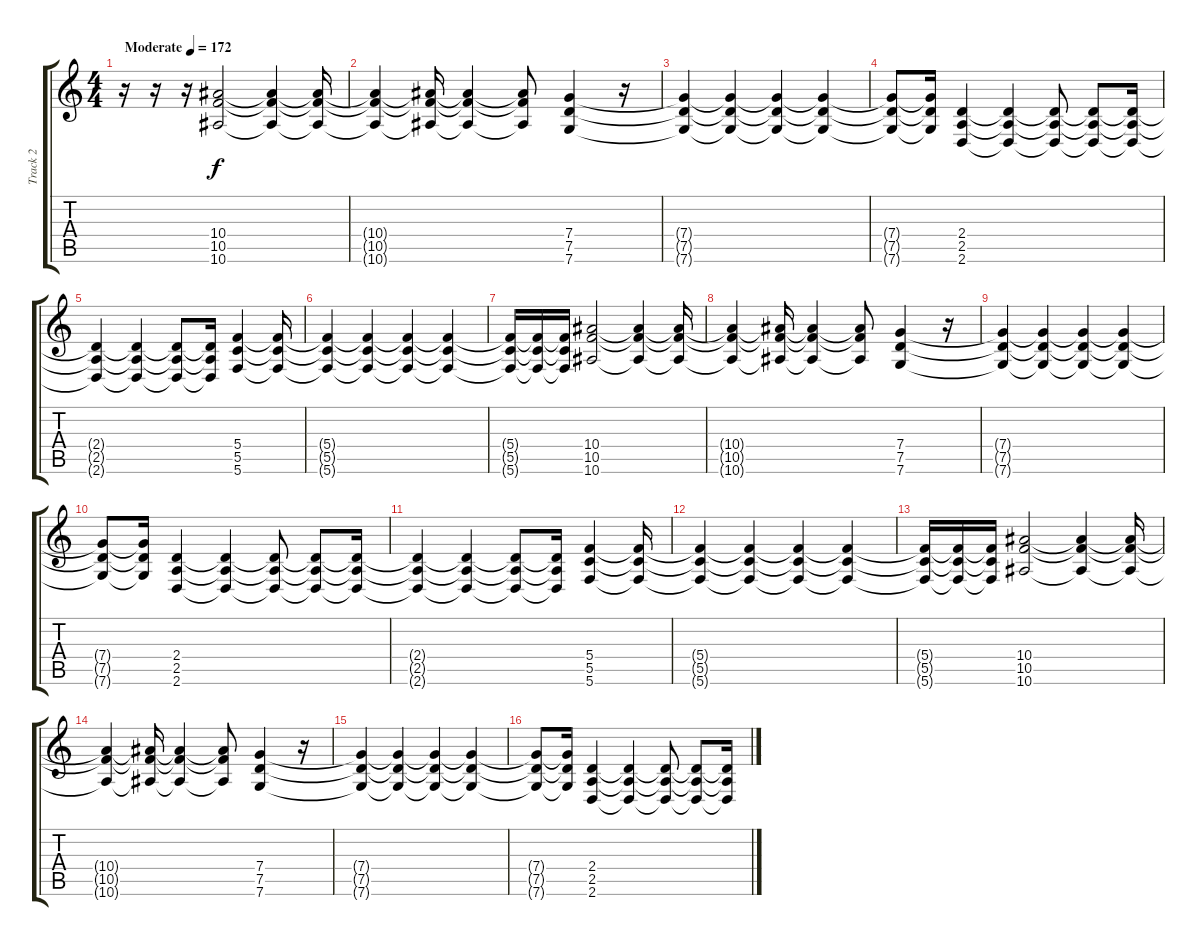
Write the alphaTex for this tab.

\track ("Track 2" "Track 2") {instrument distortionguitar}
\staff {score tabs}
\tuning (D4 A3 F3 C3 G2 C2) {hide}
\ts (4 4)
\tempo (172 "Moderate")
\clef g2
\ks c
r.16{dy f instrument distortionguitar} r.16 r.16 (10.4 10.5 10.6).2 (10.4{t} 10.5{t} 10.6{t}).4 (10.4{t} 10.5{t} 10.6{t}).16 |
(10.4{t} 10.5{t} 10.6{t}).4 (10.4{t} 10.5{t} 10.6{t}).16 (10.4{t} 10.5{t} 10.6{t}).4 (10.4{t} 10.5{t} 10.6{t}).8 (7.4 7.5 7.6).4 r.16 |
(7.4{t} 7.5{t} 7.6{t}).4 (7.4{t} 7.5{t} 7.6{t}).4 (7.4{t} 7.5{t} 7.6{t}).4 (7.4{t} 7.5{t} 7.6{t}).4 |
(7.4{t} 7.5{t} 7.6{t}).8 (7.4{t} 7.5{t} 7.6{t}).16 (2.4 2.5 2.6).4 (2.4{t} 2.5{t} 2.6{t}).4 (2.4{t} 2.5{t} 2.6{t}).8 (2.4{t} 2.5{t} 2.6{t}).8 (2.4{t} 2.5{t} 2.6{t}).16 |
(2.4{t} 2.5{t} 2.6{t}).4 (2.4{t} 2.5{t} 2.6{t}).4 (2.4{t} 2.5{t} 2.6{t}).8 (2.4{t} 2.5{t} 2.6{t}).16 (5.4 5.5 5.6).4 (5.4{t} 5.5{t} 5.6{t}).16 |
(5.4{t} 5.5{t} 5.6{t}).4 (5.4{t} 5.5{t} 5.6{t}).4 (5.4{t} 5.5{t} 5.6{t}).4 (5.4{t} 5.5{t} 5.6{t}).4 |
(5.4{t} 5.5{t} 5.6{t}).16 (5.4{t} 5.5{t} 5.6{t}).16 (5.4{t} 5.5{t} 5.6{t}).16 (10.4 10.5 10.6).2 (10.4{t} 10.5{t} 10.6{t}).4 (10.4{t} 10.5{t} 10.6{t}).16 |
(10.4{t} 10.5{t} 10.6{t}).4 (10.4{t} 10.5{t} 10.6{t}).16 (10.4{t} 10.5{t} 10.6{t}).4 (10.4{t} 10.5{t} 10.6{t}).8 (7.4 7.5 7.6).4 r.16 |
(7.4{t} 7.5{t} 7.6{t}).4 (7.4{t} 7.5{t} 7.6{t}).4 (7.4{t} 7.5{t} 7.6{t}).4 (7.4{t} 7.5{t} 7.6{t}).4 |
(7.4{t} 7.5{t} 7.6{t}).8 (7.4{t} 7.5{t} 7.6{t}).16 (2.4 2.5 2.6).4 (2.4{t} 2.5{t} 2.6{t}).4 (2.4{t} 2.5{t} 2.6{t}).8 (2.4{t} 2.5{t} 2.6{t}).8 (2.4{t} 2.5{t} 2.6{t}).16 |
(2.4{t} 2.5{t} 2.6{t}).4 (2.4{t} 2.5{t} 2.6{t}).4 (2.4{t} 2.5{t} 2.6{t}).8 (2.4{t} 2.5{t} 2.6{t}).16 (5.4 5.5 5.6).4 (5.4{t} 5.5{t} 5.6{t}).16 |
(5.4{t} 5.5{t} 5.6{t}).4 (5.4{t} 5.5{t} 5.6{t}).4 (5.4{t} 5.5{t} 5.6{t}).4 (5.4{t} 5.5{t} 5.6{t}).4 |
(5.4{t} 5.5{t} 5.6{t}).16 (5.4{t} 5.5{t} 5.6{t}).16 (5.4{t} 5.5{t} 5.6{t}).16 (10.4 10.5 10.6).2 (10.4{t} 10.5{t} 10.6{t}).4 (10.4{t} 10.5{t} 10.6{t}).16 |
(10.4{t} 10.5{t} 10.6{t}).4 (10.4{t} 10.5{t} 10.6{t}).16 (10.4{t} 10.5{t} 10.6{t}).4 (10.4{t} 10.5{t} 10.6{t}).8 (7.4 7.5 7.6).4 r.16 |
(7.4{t} 7.5{t} 7.6{t}).4 (7.4{t} 7.5{t} 7.6{t}).4 (7.4{t} 7.5{t} 7.6{t}).4 (7.4{t} 7.5{t} 7.6{t}).4 |
(7.4{t} 7.5{t} 7.6{t}).8 (7.4{t} 7.5{t} 7.6{t}).16 (2.4 2.5 2.6).4 (2.4{t} 2.5{t} 2.6{t}).4 (2.4{t} 2.5{t} 2.6{t}).8 (2.4{t} 2.5{t} 2.6{t}).8 (2.4{t} 2.5{t} 2.6{t}).16
